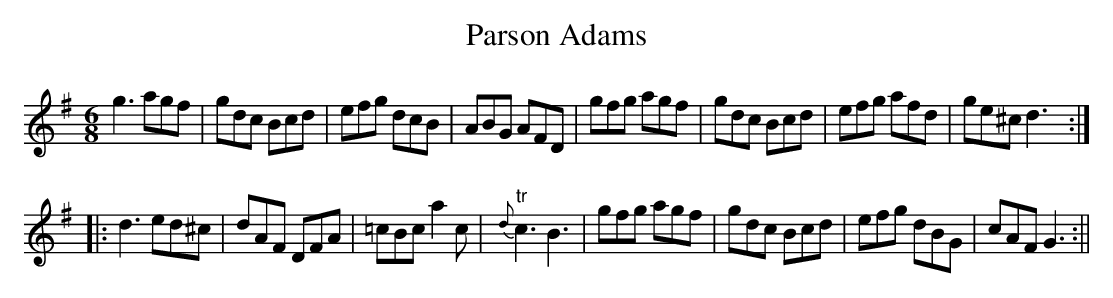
X:1
T:Parson Adams
M:6/8
L:1/8
K:G
g3 agf|gdc Bcd|efg dcB|ABG AFD|gfg agf|gdc Bcd|efg afd|ge^c d3:|
|:d3 ed^c|dAF DFA|=cBc a2c|{d}"tr"c3 B3|gfg agf|gdc Bcd|efg dBG|cAF G3:||
